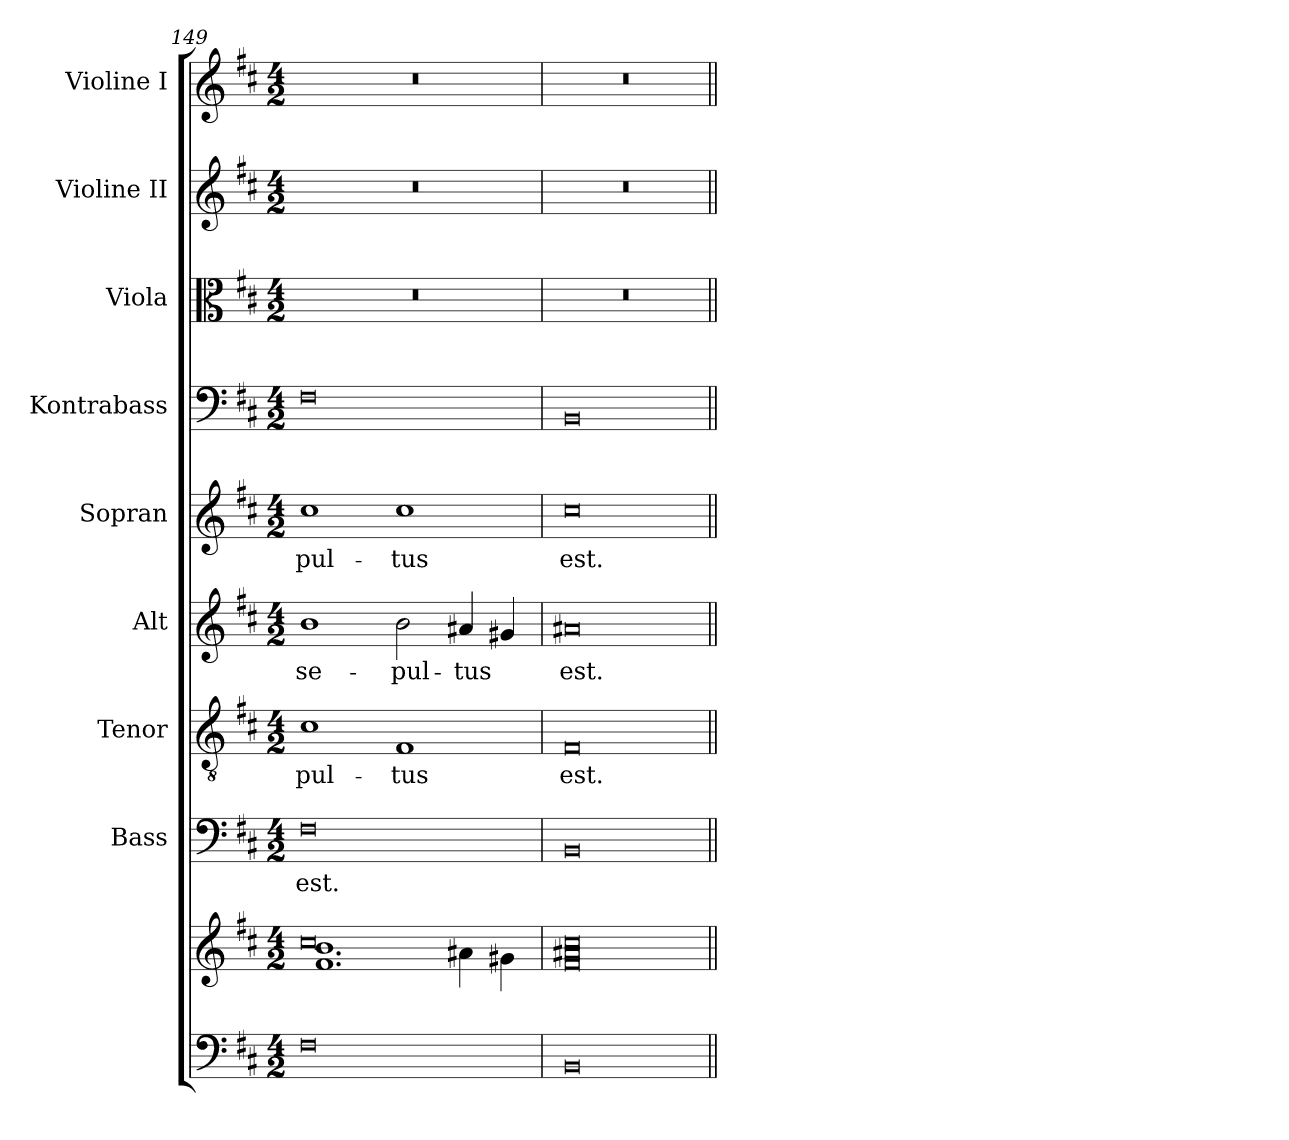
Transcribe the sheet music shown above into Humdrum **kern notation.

**kern	**kern	**kern	**text	**kern	**text	**kern	**text	**kern	**text	**kern	**kern	**kern	**kern
*part9	*part9	*part8	*part8	*part7	*part7	*part6	*part6	*part5	*part5	*part4	*part3	*part2	*part1
*staff10	*staff9	*staff8	*staff8	*staff7	*staff7	*staff6	*staff6	*staff5	*staff5	*staff4	*staff3	*staff2	*staff1
*	*	*I"Bass	*	*I"Tenor	*	*I"Alt	*	*I"Sopran	*	*I"Kontrabass	*I"Viola	*I"Violine II	*I"Violine I
*	*	*I'B.	*	*I'T.	*	*I'A.	*	*I'S.	*	*I'Kb.	*I'Vla.	*I'Vl. II	*I'Vl. I
*clefF4	*clefG2	*clefF4	*	*clefGv2	*	*clefG2	*	*clefG2	*	*clefF4	*clefC3	*clefG2	*clefG2
*	*	*	*	*	*	*	*	*	*	*ITrd7c12	*	*	*
*k[f#c#]	*k[f#c#]	*k[f#c#]	*	*k[f#c#]	*	*k[f#c#]	*	*k[f#c#]	*	*k[f#c#]	*k[f#c#]	*k[f#c#]	*k[f#c#]
*D:	*D:	*D:	*	*D:	*	*D:	*	*D:	*	*D:	*D:	*D:	*D:
*M4/2	*M4/2	*M4/2	*	*M4/2	*	*M4/2	*	*M4/2	*	*M4/2	*M4/2	*M4/2	*M4/2
=149	=149	=149	=149	=149	=149	=149	=149	=149	=149	=149	=149	=149	=149
*	*^	*	*	*	*	*	*	*	*	*	*	*	*
!	!	!	!	!LO:LY:b	!	!LO:LY:b	!	!LO:LY:b	!	!LO:LY:b	!	!	!	!
0F#	0cc#	1.f# 1.b	0F#	est.	1c#	-pul-	1b	se-	1cc#	-pul-	0FF#	0r	0r	0r
!	!	!	!	!	!	!LO:LY:b	!	!LO:LY:b	!	!LO:LY:b	!	!	!	!
.	.	.	.	.	1F#	-tus	2b\	-pul-	1cc#	-tus	.	.	.	.
!	!	!	!	!	!	!	!	!LO:LY:b	!	!	!	!	!	!
.	.	4a#X\	.	.	.	.	4a#X/	-tus	.	.	.	.	.	.
.	.	4g#X\	.	.	.	.	4g#X/	.	.	.	.	.	.	.
!!LO:PB:g=z
=150	=150	=150	=150	=150	=150	=150	=150	=150	=150	=150	=150	=150	=150	=150
!	!	!	!	!	!	!LO:LY:b	!	!LO:LY:b	!	!LO:LY:b	!	!	!	!
*	*v	*v	*	*	*	*	*	*	*	*	*	*	*	*
0BB	0f# 0a#X 0cc#	0BB	.	0F#	est.	0a#X	est.	0cc#	est.	0BBB	0r	0r	0r
=||	=||	=||	=||	=||	=||	=||	=||	=||	=||	=||	=||	=||	=||
*-	*-	*-	*-	*-	*-	*-	*-	*-	*-	*-	*-	*-	*-
